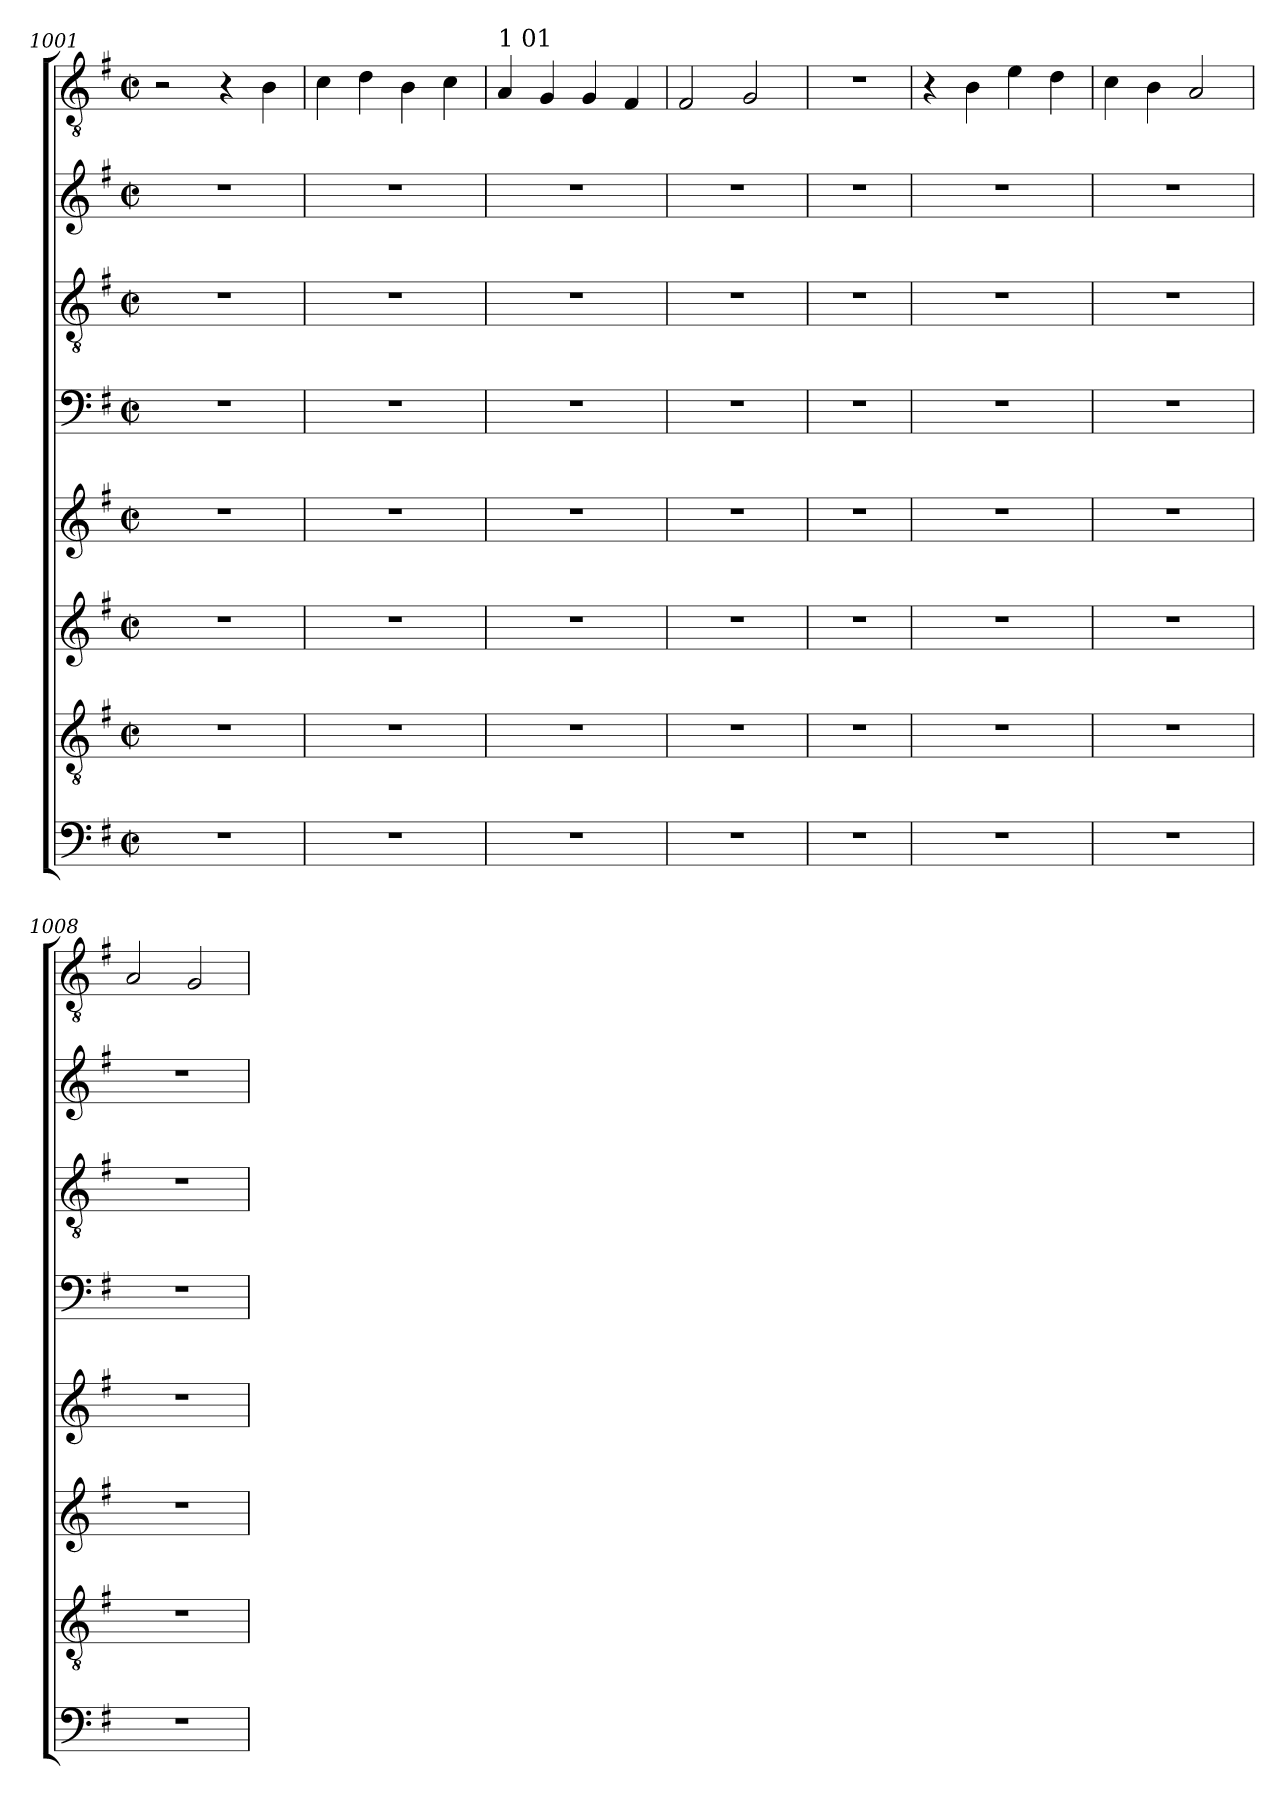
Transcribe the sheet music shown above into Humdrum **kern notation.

**kern	**kern	**kern	**kern	**kern	**kern	**kern	**kern
*part8	*part7	*part6	*part5	*part4	*part3	*part2	*part1
*staff8	*staff7	*staff6	*staff5	*staff4	*staff3	*staff2	*staff1
*clefF4	*clefGv2	*clefG2	*clefG2	*clefF4	*clefGv2	*clefG2	*clefGv2
*k[f#]	*k[f#]	*k[f#]	*k[f#]	*k[f#]	*k[f#]	*k[f#]	*k[f#]
*G:	*G:	*G:	*G:	*G:	*G:	*G:	*G:
*M2/2	*M2/2	*M2/2	*M2/2	*M2/2	*M2/2	*M2/2	*M2/2
*met(c|)	*met(c|)	*met(c|)	*met(c|)	*met(c|)	*met(c|)	*met(c|)	*met(c|)
=1001	=1001	=1001	=1001	=1001	=1001	=1001	=1001
1r	1r	1r	1r	1r	1r	1r	2r
.	.	.	.	.	.	.	4r
.	.	.	.	.	.	.	4B\
=1002	=1002	=1002	=1002	=1002	=1002	=1002	=1002
1r	1r	1r	1r	1r	1r	1r	4c\
.	.	.	.	.	.	.	4d\
.	.	.	.	.	.	.	4B\
.	.	.	.	.	.	.	4c\
!!LO:LB:g=z
=1003	=1003	=1003	=1003	=1003	=1003	=1003	=1003
!	!	!	!	!	!	!	!LO:TX:a:t=1 01
1r	1r	1r	1r	1r	1r	1r	4A/
.	.	.	.	.	.	.	4G/
.	.	.	.	.	.	.	4G/
.	.	.	.	.	.	.	4F#/
=1004	=1004	=1004	=1004	=1004	=1004	=1004	=1004
1r	1r	1r	1r	1r	1r	1r	2F#/
.	.	.	.	.	.	.	2G/
=1005	=1005	=1005	=1005	=1005	=1005	=1005	=1005
1r	1r	1r	1r	1r	1r	1r	1r
=1006	=1006	=1006	=1006	=1006	=1006	=1006	=1006
1r	1r	1r	1r	1r	1r	1r	4r
.	.	.	.	.	.	.	4B\
.	.	.	.	.	.	.	4e\
.	.	.	.	.	.	.	4d\
=1007	=1007	=1007	=1007	=1007	=1007	=1007	=1007
1r	1r	1r	1r	1r	1r	1r	4c\
.	.	.	.	.	.	.	4B\
.	.	.	.	.	.	.	2A/
=1008	=1008	=1008	=1008	=1008	=1008	=1008	=1008
1r	1r	1r	1r	1r	1r	1r	2A/
.	.	.	.	.	.	.	2G/
=	=	=	=	=	=	=	=
*-	*-	*-	*-	*-	*-	*-	*-
